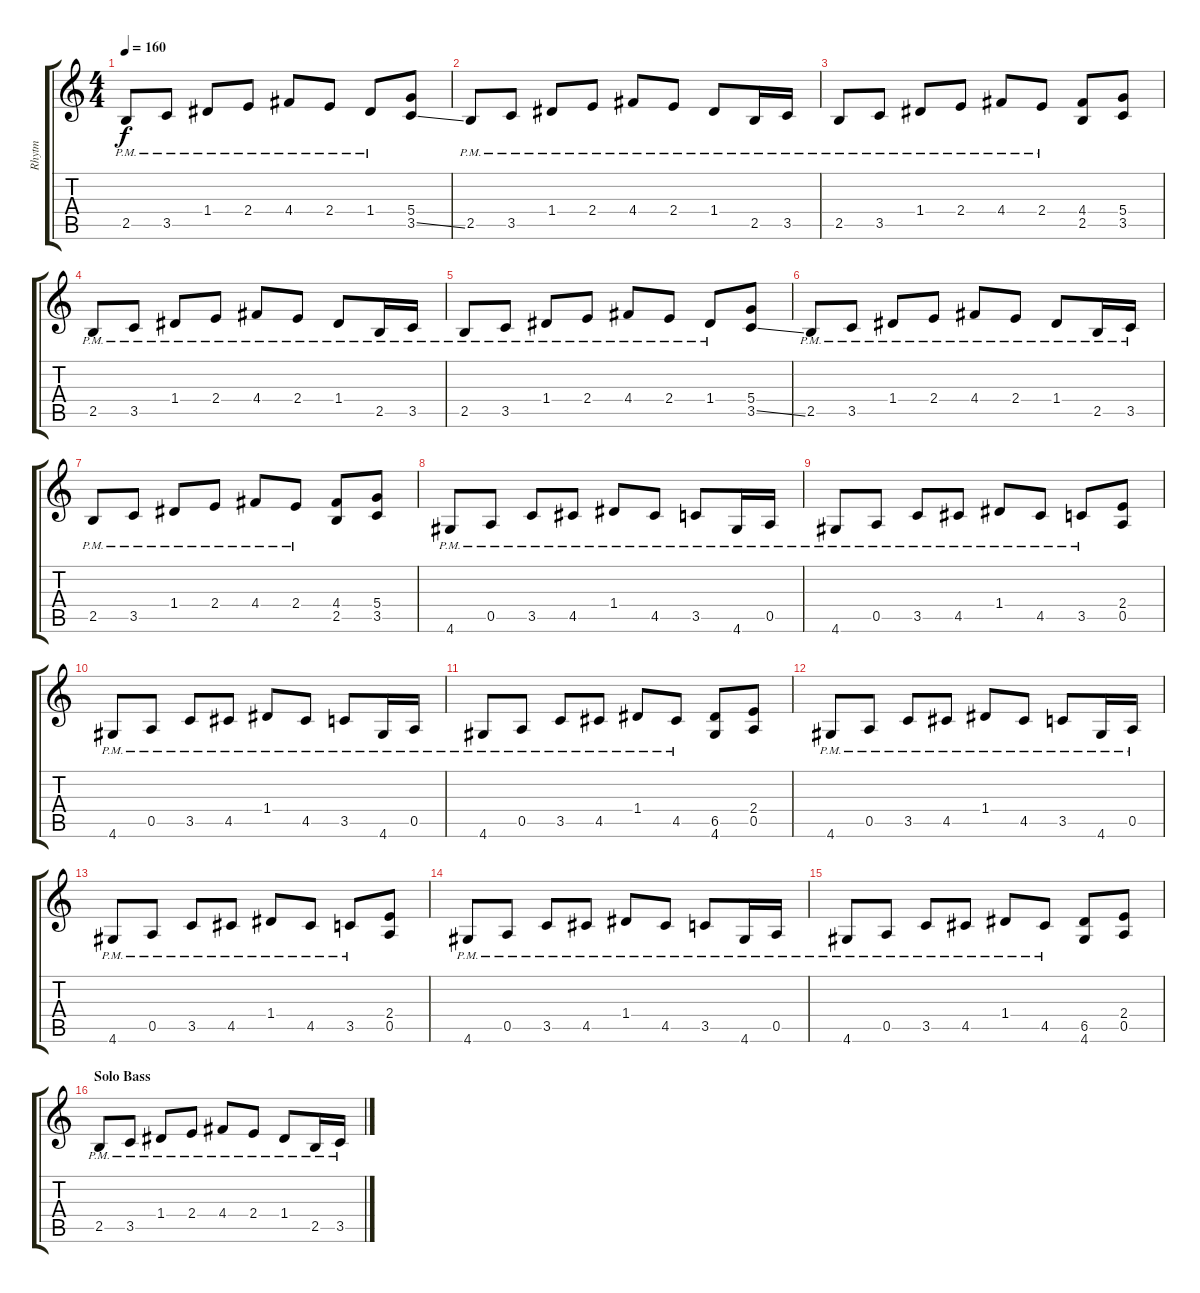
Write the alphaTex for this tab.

\track ("Rhytm" "Rhytm") {instrument distortionguitar}
\staff {score tabs}
\tuning (E4 B3 G3 D3 A2 E2) {hide}
\ts (4 4)
\tempo 160
\clef g2
\ks c
2.5{pm}.8{dy f} 3.5{pm}.8 1.4{pm}.8 2.4{pm}.8 4.4{pm}.8 2.4{pm}.8 1.4{pm}.8 (5.4 3.5{ss}).8 |
2.5{pm}.8 3.5{pm}.8 1.4{pm}.8 2.4{pm}.8 4.4{pm}.8 2.4{pm}.8 1.4{pm}.8 2.5{pm}.16 3.5{pm}.16 |
2.5{pm}.8 3.5{pm}.8 1.4{pm}.8 2.4{pm}.8 4.4{pm}.8 2.4{pm}.8 (4.4 2.5).8 (5.4 3.5).8 |
2.5{pm}.8 3.5{pm}.8 1.4{pm}.8 2.4{pm}.8 4.4{pm}.8 2.4{pm}.8 1.4{pm}.8 2.5{pm}.16 3.5{pm}.16 |
2.5{pm}.8 3.5{pm}.8 1.4{pm}.8 2.4{pm}.8 4.4{pm}.8 2.4{pm}.8 1.4{pm}.8 (5.4 3.5{ss}).8 |
2.5{pm}.8 3.5{pm}.8 1.4{pm}.8 2.4{pm}.8 4.4{pm}.8 2.4{pm}.8 1.4{pm}.8 2.5{pm}.16 3.5{pm}.16 |
2.5{pm}.8 3.5{pm}.8 1.4{pm}.8 2.4{pm}.8 4.4{pm}.8 2.4{pm}.8 (4.4 2.5).8 (5.4 3.5).8 |
4.6{pm}.8 0.5{pm}.8 3.5{pm}.8 4.5{pm}.8 1.4{pm}.8 4.5{pm}.8 3.5{pm}.8 4.6{pm}.16 0.5{pm}.16 |
4.6{pm}.8 0.5{pm}.8 3.5{pm}.8 4.5{pm}.8 1.4{pm}.8 4.5{pm}.8 3.5{pm}.8 (2.4 0.5).8 |
4.6{pm}.8 0.5{pm}.8 3.5{pm}.8 4.5{pm}.8 1.4{pm}.8 4.5{pm}.8 3.5{pm}.8 4.6{pm}.16 0.5{pm}.16 |
4.6{pm}.8 0.5{pm}.8 3.5{pm}.8 4.5{pm}.8 1.4{pm}.8 4.5{pm}.8 (6.5 4.6).8 (2.4 0.5).8 |
4.6{pm}.8 0.5{pm}.8 3.5{pm}.8 4.5{pm}.8 1.4{pm}.8 4.5{pm}.8 3.5{pm}.8 4.6{pm}.16 0.5{pm}.16 |
4.6{pm}.8 0.5{pm}.8 3.5{pm}.8 4.5{pm}.8 1.4{pm}.8 4.5{pm}.8 3.5{pm}.8 (2.4 0.5).8 |
4.6{pm}.8 0.5{pm}.8 3.5{pm}.8 4.5{pm}.8 1.4{pm}.8 4.5{pm}.8 3.5{pm}.8 4.6{pm}.16 0.5{pm}.16 |
4.6{pm}.8 0.5{pm}.8 3.5{pm}.8 4.5{pm}.8 1.4{pm}.8 4.5{pm}.8 (6.5 4.6).8 (2.4 0.5).8 |
\section ("" "Solo Bass")
2.5{pm}.8{volume 12} 3.5{pm}.8 1.4{pm}.8 2.4{pm}.8 4.4{pm}.8 2.4{pm}.8 1.4{pm}.8 2.5{pm}.16 3.5{pm}.16
